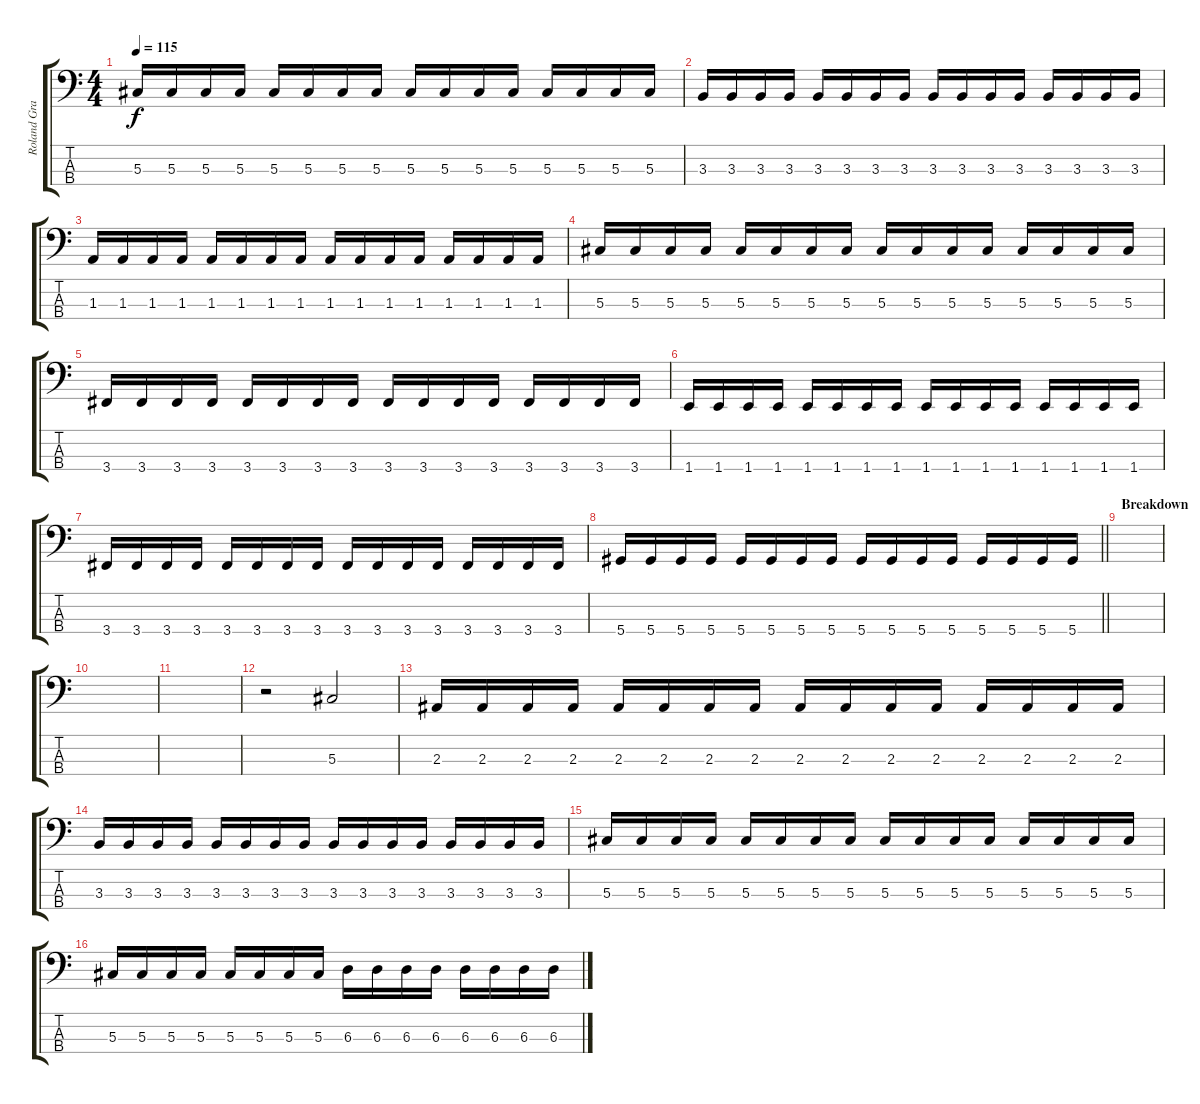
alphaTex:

\track ("Roland Grapow (Bass)" "Roland Gra") {instrument electricbassfinger}
\staff {score tabs}
\tuning (Gb2 Db2 Ab1 Eb1) {hide}
\ts (4 4)
\tempo 115
\clef f4
\ks c
5.3.16{dy f} 5.3.16 5.3.16 5.3.16 5.3.16 5.3.16 5.3.16 5.3.16 5.3.16 5.3.16 5.3.16 5.3.16 5.3.16 5.3.16 5.3.16 5.3.16 |
3.3.16 3.3.16 3.3.16 3.3.16 3.3.16 3.3.16 3.3.16 3.3.16 3.3.16 3.3.16 3.3.16 3.3.16 3.3.16 3.3.16 3.3.16 3.3.16 |
1.3.16 1.3.16 1.3.16 1.3.16 1.3.16 1.3.16 1.3.16 1.3.16 1.3.16 1.3.16 1.3.16 1.3.16 1.3.16 1.3.16 1.3.16 1.3.16 |
5.3.16 5.3.16 5.3.16 5.3.16 5.3.16 5.3.16 5.3.16 5.3.16 5.3.16 5.3.16 5.3.16 5.3.16 5.3.16 5.3.16 5.3.16 5.3.16 |
3.4.16 3.4.16 3.4.16 3.4.16 3.4.16 3.4.16 3.4.16 3.4.16 3.4.16 3.4.16 3.4.16 3.4.16 3.4.16 3.4.16 3.4.16 3.4.16 |
1.4.16 1.4.16 1.4.16 1.4.16 1.4.16 1.4.16 1.4.16 1.4.16 1.4.16 1.4.16 1.4.16 1.4.16 1.4.16 1.4.16 1.4.16 1.4.16 |
3.4.16 3.4.16 3.4.16 3.4.16 3.4.16 3.4.16 3.4.16 3.4.16 3.4.16 3.4.16 3.4.16 3.4.16 3.4.16 3.4.16 3.4.16 3.4.16 |
\barLineRight lightlight
5.4.16 5.4.16 5.4.16 5.4.16 5.4.16 5.4.16 5.4.16 5.4.16 5.4.16 5.4.16 5.4.16 5.4.16 5.4.16 5.4.16 5.4.16 5.4.16 |
\section ("" "Breakdown")
|
|
|
r.2 5.3.2 |
2.3.16 2.3.16 2.3.16 2.3.16 2.3.16 2.3.16 2.3.16 2.3.16 2.3.16 2.3.16 2.3.16 2.3.16 2.3.16 2.3.16 2.3.16 2.3.16 |
3.3.16 3.3.16 3.3.16 3.3.16 3.3.16 3.3.16 3.3.16 3.3.16 3.3.16 3.3.16 3.3.16 3.3.16 3.3.16 3.3.16 3.3.16 3.3.16 |
5.3.16 5.3.16 5.3.16 5.3.16 5.3.16 5.3.16 5.3.16 5.3.16 5.3.16 5.3.16 5.3.16 5.3.16 5.3.16 5.3.16 5.3.16 5.3.16 |
5.3.16 5.3.16 5.3.16 5.3.16 5.3.16 5.3.16 5.3.16 5.3.16 6.3.16 6.3.16 6.3.16 6.3.16 6.3.16 6.3.16 6.3.16 6.3.16
